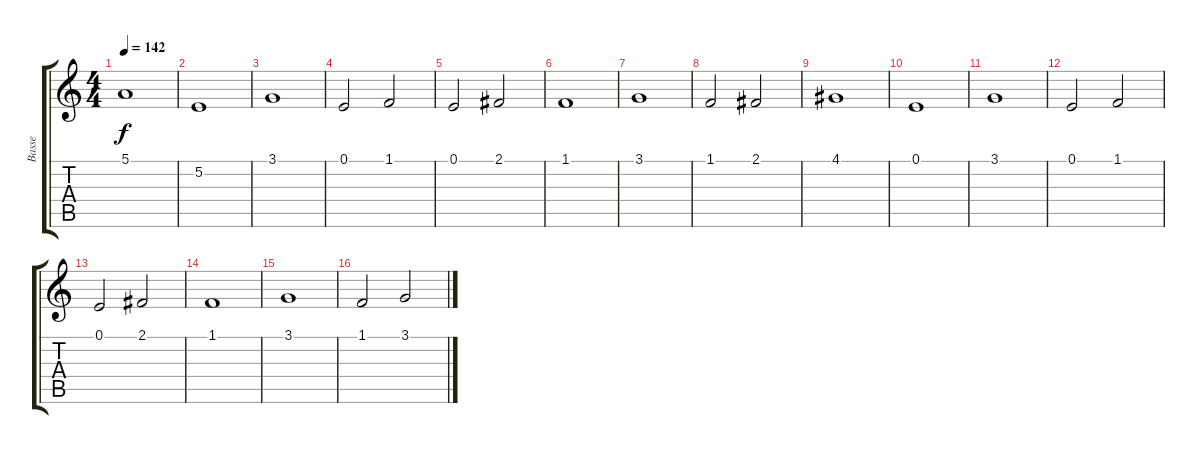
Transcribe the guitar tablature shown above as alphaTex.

\track ("Basse" "Basse") {instrument fx7echoes}
\staff {score tabs}
\tuning (E4 B3 G3 D3 A2 E2) {hide}
\ts (4 4)
\tempo 142
\clef g2
\ks c
5.1.1{dy f} |
5.2.1 |
3.1.1 |
0.1.2 1.1.2 |
0.1.2 2.1.2 |
1.1.1 |
3.1.1 |
1.1.2 2.1.2 |
4.1.1 |
0.1.1 |
3.1.1 |
0.1.2 1.1.2 |
0.1.2 2.1.2 |
1.1.1 |
3.1.1 |
1.1.2 3.1.2
